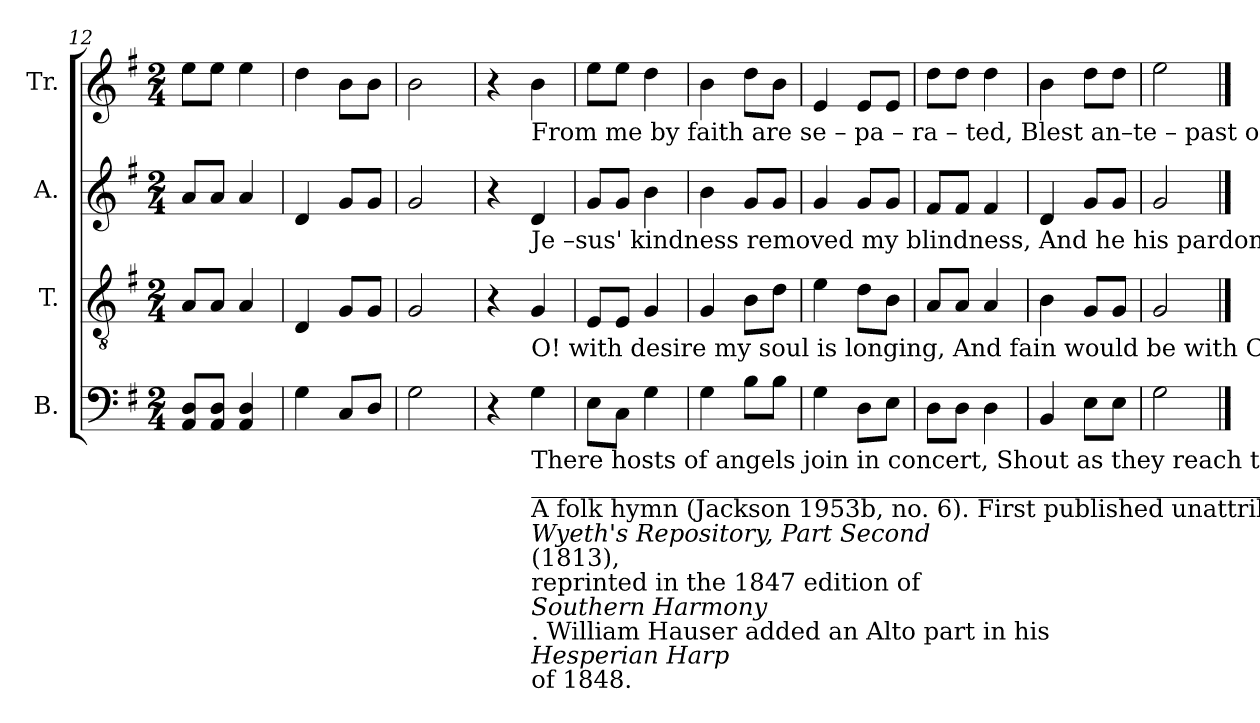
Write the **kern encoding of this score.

**kern	**kern	**kern	**kern
*part4	*part3	*part2	*part1
*staff4	*staff3	*staff2	*staff1
*I"B.	*I"T.	*I"A.	*I"Tr.
*I'B.	*I'T.	*I'A.	*I'Tr.
*clefF4	*clefGv2	*clefG2	*clefG2
*k[f#]	*k[f#]	*k[f#]	*k[f#]
*M2/4	*M2/4	*M2/4	*M2/4
=12	=12	=12	=12
8AA!/ 8D!/L	8A!/L	8a!/L	8ee!\L
8AA!/ 8D!/J	8A!/J	8a!/J	8ee!\J
4AA!/ 4D!/	4A!/	4a!/	4ee!\
=13	=13	=13	=13
4G!\	4D!/	4d!/	4dd!\
8C!/L	8G!/L	8g!/L	8b!\L
8D!/J	8G!/J	8g!/J	8b!\J
=14	=14	=14	=14
2G!\	2G!/	2g!/	2b!\
!!LO:LB:g=z
=15	=15	=15	=15
4r	4r	4r	4r
!	!	!	!LO:TX:b:t=From me by faith  are se – pa  –  ra – ted, Blest an–te – past    of  joys  a  – bove.
!	!	!LO:TX:b:t=Je –sus'  kindness removed my blindness, And  he  his pardoning love revealed.	!
!	!LO:TX:b:t=O!   with   desire    my  soul  is longing, And  fain would be  with Christ  above.	!	!
!LO:TX:b:t=There hosts of angels   join  in  concert,  Shout as they reach the promised land.	!	!	!
!LO:TX:b:t=__________________________________________________________________________________________________________________________	!	!	!
!LO:TX:b:t=A folk hymn (Jackson 1953b, no. 6). First published unattributed in three-part form (Treble-Tenor-Bass) in	!	!	!
!LO:TX:b:i:t=Wyeth's Repository, Part Second	!	!	!
!LO:TX:b:t=(1813),	!	!	!
!LO:TX:b:t=reprinted in the 1847 edition of	!	!	!
!LO:TX:b:i:t=Southern Harmony	!	!	!
!LO:TX:b:t=. William Hauser added an Alto part in his	!	!	!
!LO:TX:b:i:t=Hesperian Harp	!	!	!
!LO:TX:b:t=of 1848.	!	!	!
4G!\	4G!/	4d!/	4b!\
=16	=16	=16	=16
8E!\L	8E!/L	8g!/L	8ee!\L
8C!\J	8E!/J	8g!/J	8ee!\J
4G!\	4G!/	4b!\	4dd!\
=17	=17	=17	=17
4G!\	4G!/	4b!\	4b!\
8B!\L	8B!\L	8g!/L	8dd!\L
8B!\J	8d!\J	8g!/J	8b!\J
=18	=18	=18	=18
4G!\	4e!\	4g!/	4e!/
8D!\L	8d!\L	8g!/L	8e!/L
8E!\J	8B!\J	8g!/J	8e!/J
=19	=19	=19	=19
8D!\L	8A!/L	8f#!/L	8dd!\L
8D!\J	8A!/J	8f#!/J	8dd!\J
4D!\	4A!/	4f#!/	4dd!\
=20	=20	=20	=20
4BB!/	4B!\	4d!/	4b!\
8E!\L	8G!/L	8g!/L	8dd!\L
8E!\J	8G!/J	8g!/J	8dd!\J
=21	=21	=21	=21
2G!\	2G!/	2g!/	2ee!\
==	==	==	==
*-	*-	*-	*-
